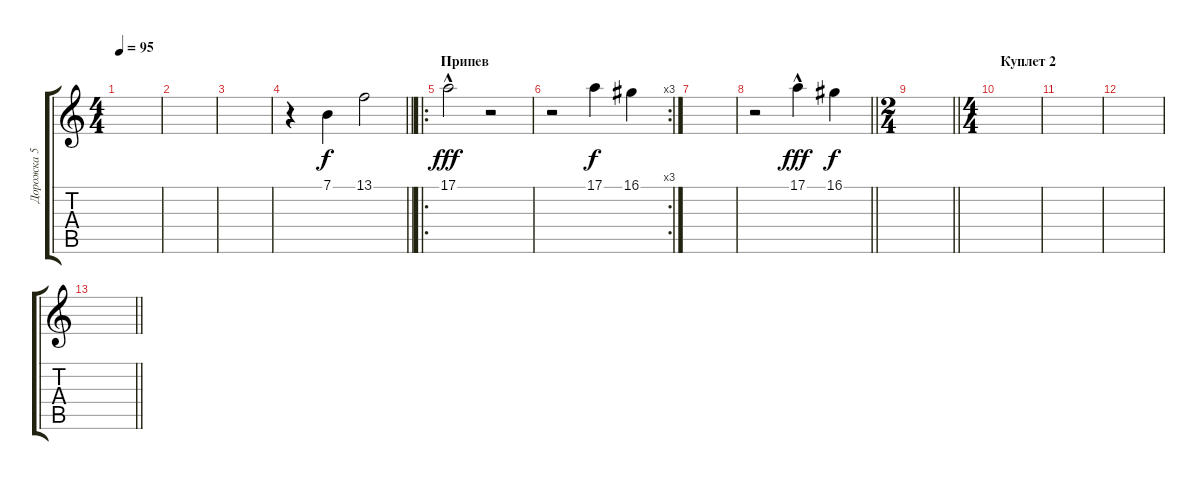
\track ("Дорожка 5" "Дорожка 5") {mute instrument fx7echoes}
\staff {score tabs}
\tuning (E4 B3 G3 D3 A2 E2) {hide}
\ts (4 4)
\tempo 95
\clef g2
\ks c
|
|
|
\barLineRight lightlight
r.4 7.1.4 13.1.2 |
\ro
\section ("" "Припев")
17.1{hac}.2{dy fff} r.2 |
\rc 3
r.2 17.1.4{dy f} 16.1.4 |
|
\barLineRight lightlight
r.2 17.1{hac}.4{dy fff} 16.1.4{dy f} |
\ts (2 4)
\barLineRight lightlight
|
\ts (4 4)
\section ("" "Куплет 2")
|
|
|
\barLineRight lightlight
